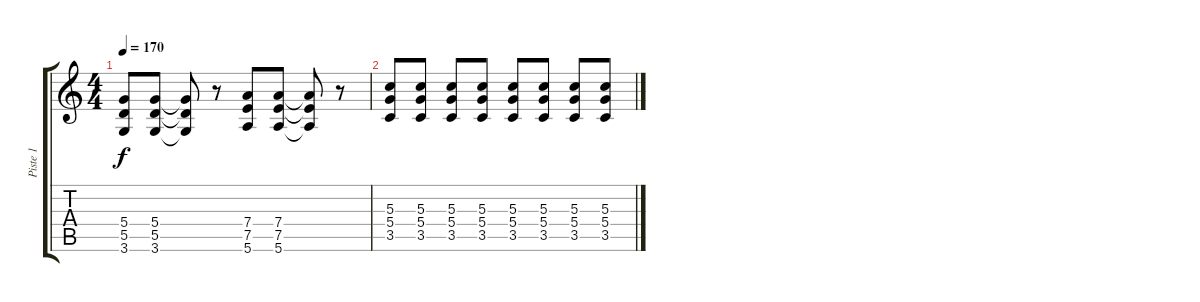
\track ("Piste 1" "Piste 1") {instrument distortionguitar}
\staff {score tabs}
\tuning (E4 B3 G3 D3 A2 E2) {hide}
\ts (4 4)
\tempo 170
\clef g2
\ks c
(5.4 5.5 3.6).8{dy f instrument distortionguitar} (5.4 5.5 3.6).8 (5.4{t} 5.5{t} 3.6{t}).8 r.8 (7.4 7.5 5.6).8 (7.4 7.5 5.6).8 (7.4{t} 7.5{t} 5.6{t}).8 r.8 |
(5.3 5.4 3.5).8 (5.3 5.4 3.5).8 (5.3 5.4 3.5).8 (5.3 5.4 3.5).8 (5.3 5.4 3.5).8 (5.3 5.4 3.5).8 (5.3 5.4 3.5).8 (5.3 5.4 3.5).8
